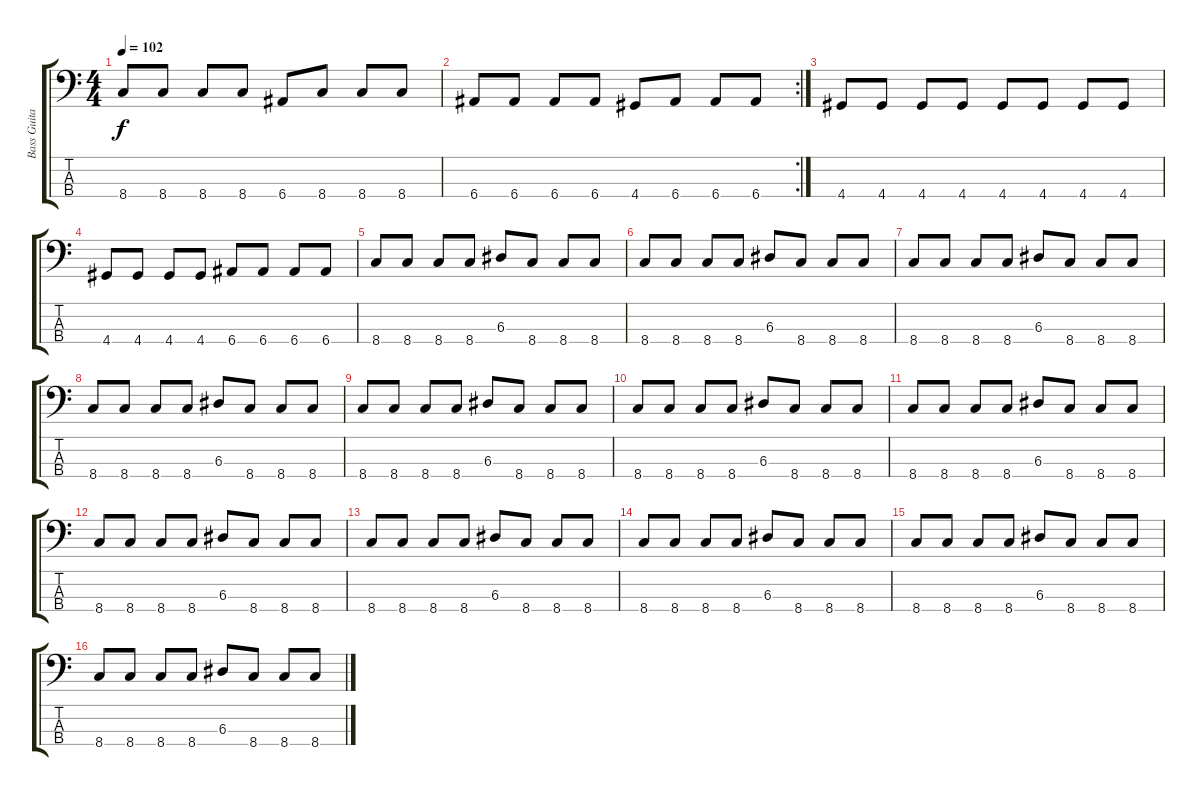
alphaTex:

\track ("Bass Guitar" "Bass Guita") {instrument electricbassfinger}
\staff {score tabs}
\tuning (G2 D2 A1 E1) {hide}
\ts (4 4)
\tempo 102
\clef f4
\ks c
8.4.8{dy f} 8.4.8 8.4.8 8.4.8 6.4.8 8.4.8 8.4.8 8.4.8 |
\rc 2
6.4.8 6.4.8 6.4.8 6.4.8 4.4.8 6.4.8 6.4.8 6.4.8 |
4.4.8 4.4.8 4.4.8 4.4.8 4.4.8 4.4.8 4.4.8 4.4.8 |
4.4.8 4.4.8 4.4.8 4.4.8 6.4.8 6.4.8 6.4.8 6.4.8 |
8.4.8 8.4.8 8.4.8 8.4.8 6.3.8 8.4.8 8.4.8 8.4.8 |
8.4.8 8.4.8 8.4.8 8.4.8 6.3.8 8.4.8 8.4.8 8.4.8 |
8.4.8 8.4.8 8.4.8 8.4.8 6.3.8 8.4.8 8.4.8 8.4.8 |
8.4.8 8.4.8 8.4.8 8.4.8 6.3.8 8.4.8 8.4.8 8.4.8 |
8.4.8 8.4.8 8.4.8 8.4.8 6.3.8 8.4.8 8.4.8 8.4.8 |
8.4.8 8.4.8 8.4.8 8.4.8 6.3.8 8.4.8 8.4.8 8.4.8 |
8.4.8 8.4.8 8.4.8 8.4.8 6.3.8 8.4.8 8.4.8 8.4.8 |
8.4.8 8.4.8 8.4.8 8.4.8 6.3.8 8.4.8 8.4.8 8.4.8 |
8.4.8 8.4.8 8.4.8 8.4.8 6.3.8 8.4.8 8.4.8 8.4.8 |
8.4.8 8.4.8 8.4.8 8.4.8 6.3.8 8.4.8 8.4.8 8.4.8 |
8.4.8 8.4.8 8.4.8 8.4.8 6.3.8 8.4.8 8.4.8 8.4.8 |
8.4.8 8.4.8 8.4.8 8.4.8 6.3.8 8.4.8 8.4.8 8.4.8
